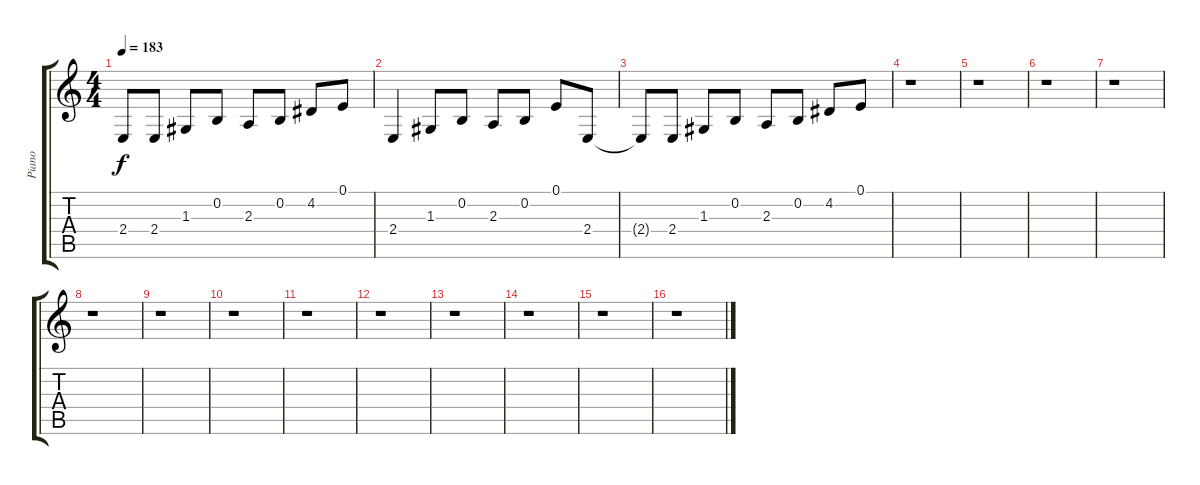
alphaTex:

\track ("Piano" "Piano") {instrument acousticgrandpiano}
\staff {score tabs}
\tuning (E4 B3 G3 D3 A2 E2) {hide}
\ts (4 4)
\tempo 183
\clef g2
\ks c
2.4{t}.8{dy f} 2.4.8 1.3.8 0.2.8 2.3.8 0.2.8 4.2.8 0.1.8 |
2.4.4 1.3.8 0.2.8 2.3.8 0.2.8 0.1.8 2.4.8 |
2.4{t}.8 2.4.8 1.3.8 0.2.8 2.3.8 0.2.8 4.2.8 0.1.8 |
r.1 |
r.1 |
r.1 |
r.1 |
r.1 |
r.1 |
r.1 |
r.1 |
r.1 |
r.1 |
r.1 |
r.1 |
r.1
